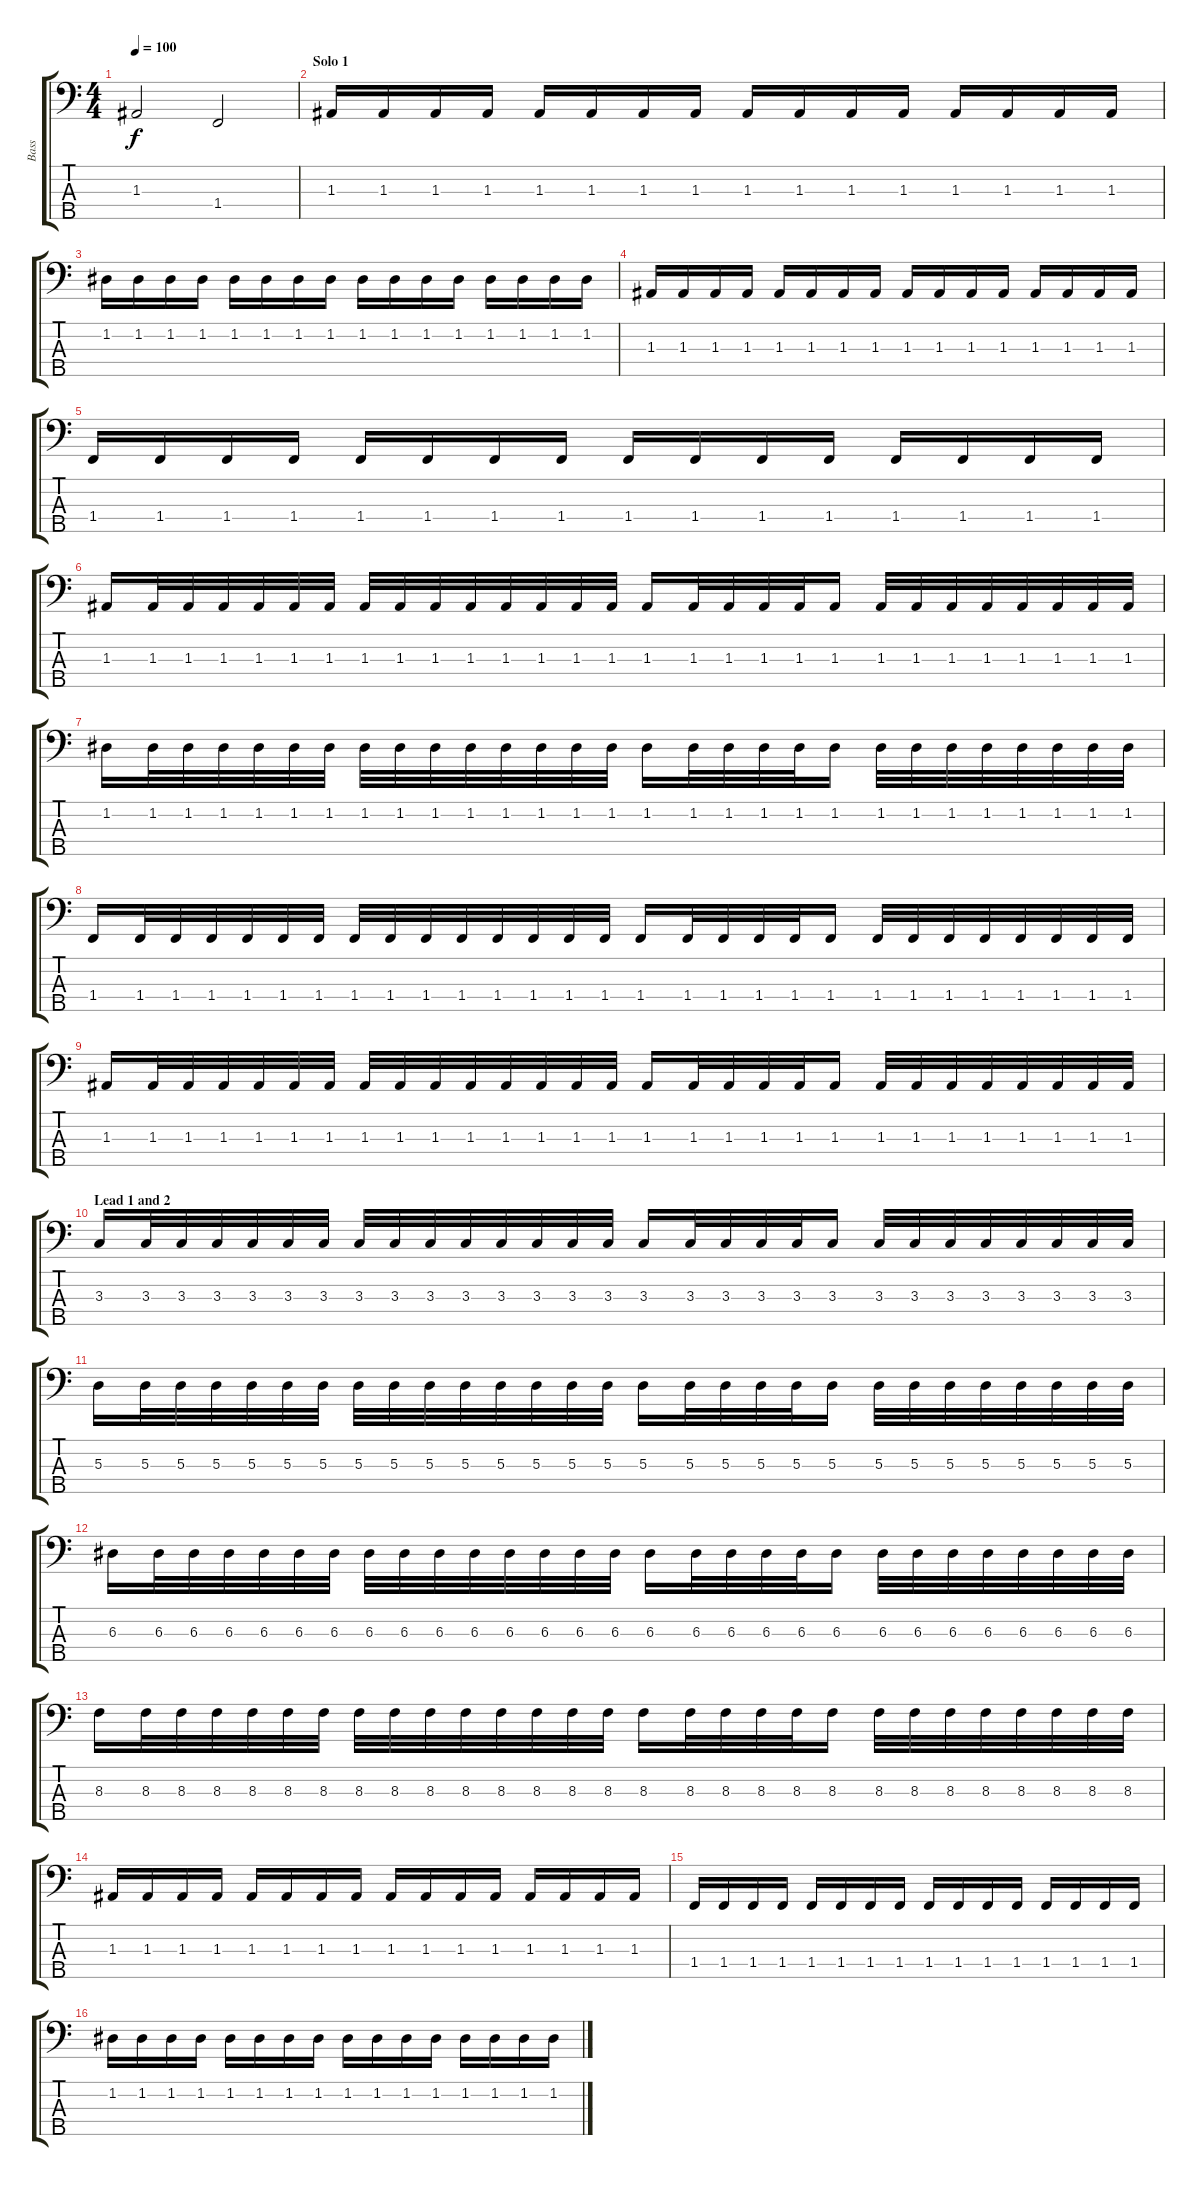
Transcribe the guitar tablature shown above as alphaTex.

\track ("Bass" "Bass") {instrument electricbassfinger}
\staff {score tabs}
\tuning (G2 D2 A1 E1 B0) {hide}
\ts (4 4)
\tempo 100
\clef f4
\ks c
1.3.2{dy f} 1.4.2 |
\section ("" "Solo 1")
1.3.16 1.3.16 1.3.16 1.3.16 1.3.16 1.3.16 1.3.16 1.3.16 1.3.16 1.3.16 1.3.16 1.3.16 1.3.16 1.3.16 1.3.16 1.3.16 |
1.2.16 1.2.16 1.2.16 1.2.16 1.2.16 1.2.16 1.2.16 1.2.16 1.2.16 1.2.16 1.2.16 1.2.16 1.2.16 1.2.16 1.2.16 1.2.16 |
1.3.16 1.3.16 1.3.16 1.3.16 1.3.16 1.3.16 1.3.16 1.3.16 1.3.16 1.3.16 1.3.16 1.3.16 1.3.16 1.3.16 1.3.16 1.3.16 |
1.4.16 1.4.16 1.4.16 1.4.16 1.4.16 1.4.16 1.4.16 1.4.16 1.4.16 1.4.16 1.4.16 1.4.16 1.4.16 1.4.16 1.4.16 1.4.16 |
1.3.16 1.3.32 1.3.32 1.3.32 1.3.32 1.3.32 1.3.32 1.3.32 1.3.32 1.3.32 1.3.32 1.3.32 1.3.32 1.3.32 1.3.32 1.3.16 1.3.32 1.3.32 1.3.32 1.3.32 1.3.16 1.3.32 1.3.32 1.3.32 1.3.32 1.3.32 1.3.32 1.3.32 1.3.32 |
1.2.16 1.2.32 1.2.32 1.2.32 1.2.32 1.2.32 1.2.32 1.2.32 1.2.32 1.2.32 1.2.32 1.2.32 1.2.32 1.2.32 1.2.32 1.2.16 1.2.32 1.2.32 1.2.32 1.2.32 1.2.16 1.2.32 1.2.32 1.2.32 1.2.32 1.2.32 1.2.32 1.2.32 1.2.32 |
1.4.16 1.4.32 1.4.32 1.4.32 1.4.32 1.4.32 1.4.32 1.4.32 1.4.32 1.4.32 1.4.32 1.4.32 1.4.32 1.4.32 1.4.32 1.4.16 1.4.32 1.4.32 1.4.32 1.4.32 1.4.16 1.4.32 1.4.32 1.4.32 1.4.32 1.4.32 1.4.32 1.4.32 1.4.32 |
1.3.16 1.3.32 1.3.32 1.3.32 1.3.32 1.3.32 1.3.32 1.3.32 1.3.32 1.3.32 1.3.32 1.3.32 1.3.32 1.3.32 1.3.32 1.3.16 1.3.32 1.3.32 1.3.32 1.3.32 1.3.16 1.3.32 1.3.32 1.3.32 1.3.32 1.3.32 1.3.32 1.3.32 1.3.32 |
\section ("" "Lead 1 and 2")
3.3.16 3.3.32 3.3.32 3.3.32 3.3.32 3.3.32 3.3.32 3.3.32 3.3.32 3.3.32 3.3.32 3.3.32 3.3.32 3.3.32 3.3.32 3.3.16 3.3.32 3.3.32 3.3.32 3.3.32 3.3.16 3.3.32 3.3.32 3.3.32 3.3.32 3.3.32 3.3.32 3.3.32 3.3.32 |
5.3.16 5.3.32 5.3.32 5.3.32 5.3.32 5.3.32 5.3.32 5.3.32 5.3.32 5.3.32 5.3.32 5.3.32 5.3.32 5.3.32 5.3.32 5.3.16 5.3.32 5.3.32 5.3.32 5.3.32 5.3.16 5.3.32 5.3.32 5.3.32 5.3.32 5.3.32 5.3.32 5.3.32 5.3.32 |
6.3.16 6.3.32 6.3.32 6.3.32 6.3.32 6.3.32 6.3.32 6.3.32 6.3.32 6.3.32 6.3.32 6.3.32 6.3.32 6.3.32 6.3.32 6.3.16 6.3.32 6.3.32 6.3.32 6.3.32 6.3.16 6.3.32 6.3.32 6.3.32 6.3.32 6.3.32 6.3.32 6.3.32 6.3.32 |
8.3.16 8.3.32 8.3.32 8.3.32 8.3.32 8.3.32 8.3.32 8.3.32 8.3.32 8.3.32 8.3.32 8.3.32 8.3.32 8.3.32 8.3.32 8.3.16 8.3.32 8.3.32 8.3.32 8.3.32 8.3.16 8.3.32 8.3.32 8.3.32 8.3.32 8.3.32 8.3.32 8.3.32 8.3.32 |
\section ("" "")
1.3.16 1.3.16 1.3.16 1.3.16 1.3.16 1.3.16 1.3.16 1.3.16 1.3.16 1.3.16 1.3.16 1.3.16 1.3.16 1.3.16 1.3.16 1.3.16 |
1.4.16 1.4.16 1.4.16 1.4.16 1.4.16 1.4.16 1.4.16 1.4.16 1.4.16 1.4.16 1.4.16 1.4.16 1.4.16 1.4.16 1.4.16 1.4.16 |
1.2.16 1.2.16 1.2.16 1.2.16 1.2.16 1.2.16 1.2.16 1.2.16 1.2.16 1.2.16 1.2.16 1.2.16 1.2.16 1.2.16 1.2.16 1.2.16
